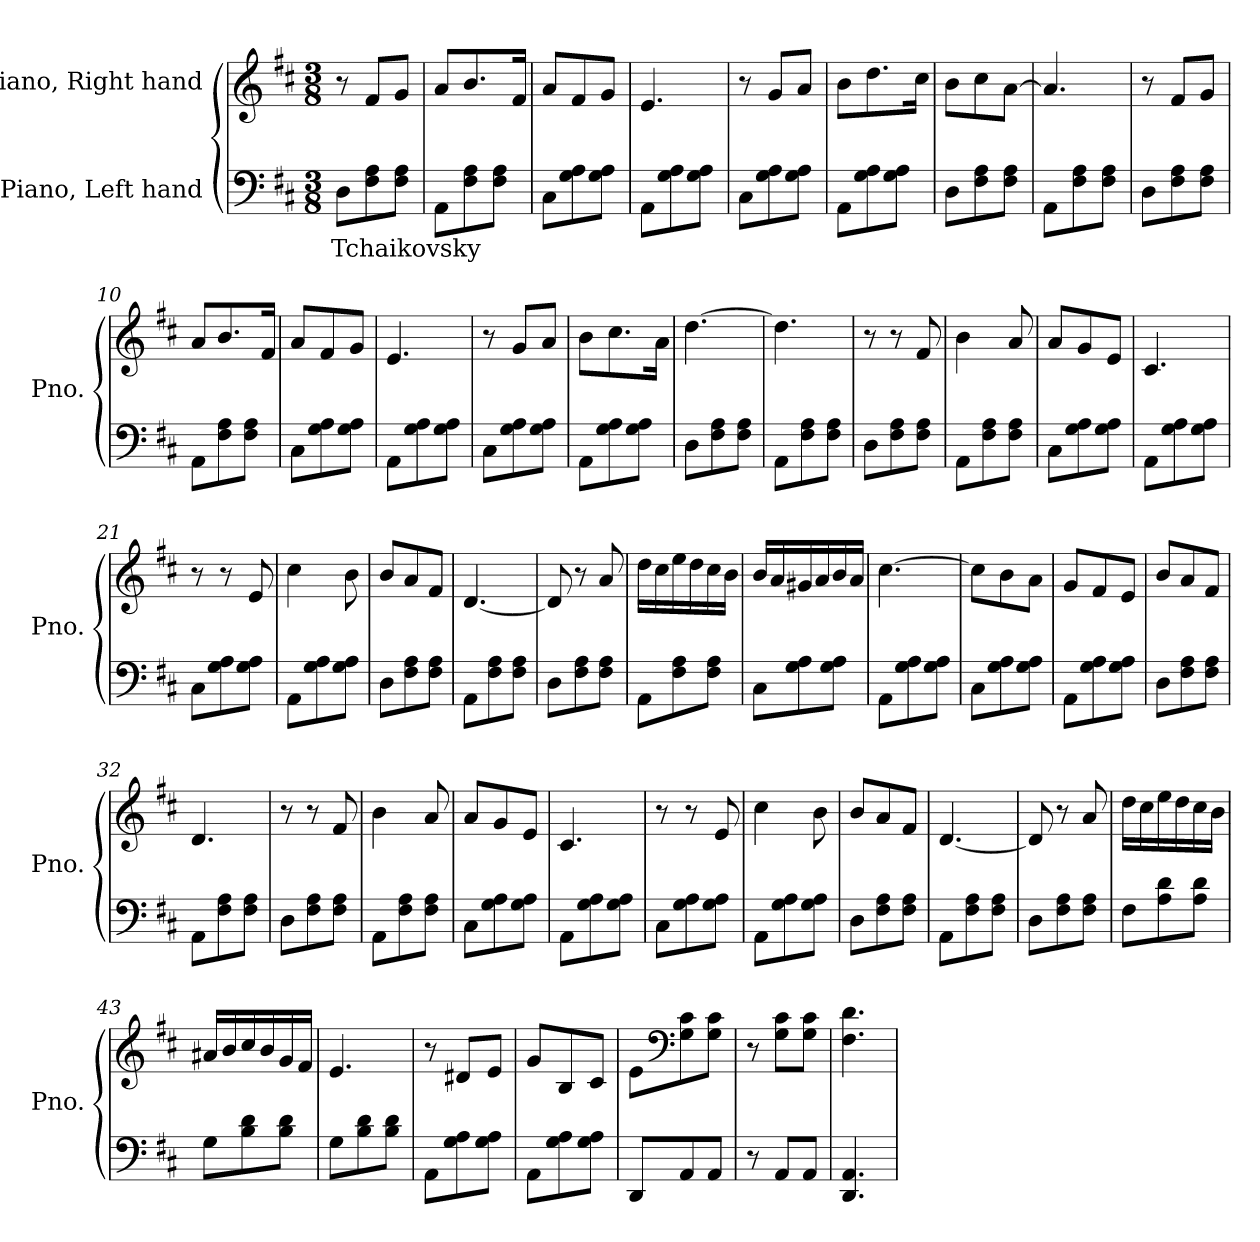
**kern	**text	**kern
*part2	*part2	*part1
*staff2	*staff2	*staff1
*I"Piano, Left hand	*	*I"Piano, Right hand
*I'Pno.	*	*I'Pno.
*clefF4	*	*clefG2
*k[f#c#]	*	*k[f#c#]
*M3/8	*	*M3/8
*MM100	*	*MM100
=1	=1	=1
!	!LO:LY:b	!
8D\L	Tchaikovsky	8r
8F#\ 8A\	.	8f#/L
8F#\ 8A\J	.	8g/J
=2	=2	=2
8AA\L	.	8a/L
8F#\ 8A\	.	8.b/
8F#\ 8A\J	.	.
.	.	16f#/Jk
=3	=3	=3
8C#\L	.	8a/L
8G\ 8A\	.	8f#/
8G\ 8A\J	.	8g/J
=4	=4	=4
8AA\L	.	4.e/
8G\ 8A\	.	.
8G\ 8A\J	.	.
=5	=5	=5
8C#\L	.	8r
8G\ 8A\	.	8g/L
8G\ 8A\J	.	8a/J
=6	=6	=6
8AA\L	.	8b\L
8G\ 8A\	.	8.dd\
8G\ 8A\J	.	.
.	.	16cc#\Jk
!!LO:LB:g=z
=7	=7	=7
8D\L	.	8b\L
8F#\ 8A\	.	8cc#\
8F#\ 8A\J	.	[8a\J
=8	=8	=8
8AA\L	.	4.a/]
8F#\ 8A\	.	.
8F#\ 8A\J	.	.
=9	=9	=9
8D\L	.	8r
8F#\ 8A\	.	8f#/L
8F#\ 8A\J	.	8g/J
=10	=10	=10
8AA\L	.	8a/L
8F#\ 8A\	.	8.b/
8F#\ 8A\J	.	.
.	.	16f#/Jk
=11	=11	=11
8C#\L	.	8a/L
8G\ 8A\	.	8f#/
8G\ 8A\J	.	8g/J
=12	=12	=12
8AA\L	.	4.e/
8G\ 8A\	.	.
8G\ 8A\J	.	.
=13	=13	=13
8C#\L	.	8r
8G\ 8A\	.	8g/L
8G\ 8A\J	.	8a/J
=14	=14	=14
8AA\L	.	8b\L
8G\ 8A\	.	8.cc#\
8G\ 8A\J	.	.
.	.	16a\Jk
=15	=15	=15
8D\L	.	[4.dd\
8F#\ 8A\	.	.
8F#\ 8A\J	.	.
!!LO:LB:g=z
=16	=16	=16
8AA\L	.	4.dd\]
8F#\ 8A\	.	.
8F#\ 8A\J	.	.
=17	=17	=17
8D\L	.	8r
8F#\ 8A\	.	8r
8F#\ 8A\J	.	8f#/
=18	=18	=18
8AA\L	.	4b\
8F#\ 8A\	.	.
8F#\ 8A\J	.	8a/
=19	=19	=19
8C#\L	.	8a/L
8G\ 8A\	.	8g/
8G\ 8A\J	.	8e/J
=20	=20	=20
8AA\L	.	4.c#/
8G\ 8A\	.	.
8G\ 8A\J	.	.
=21	=21	=21
8C#\L	.	8r
8G\ 8A\	.	8r
8G\ 8A\J	.	8e/
=22	=22	=22
8AA\L	.	4cc#\
8G\ 8A\	.	.
8G\ 8A\J	.	8b\
=23	=23	=23
8D\L	.	8b/L
8F#\ 8A\	.	8a/
8F#\ 8A\J	.	8f#/J
!!LO:LB:g=z
=24	=24	=24
8AA\L	.	[4.d/
8F#\ 8A\	.	.
8F#\ 8A\J	.	.
=25	=25	=25
8D\L	.	8d/]
8F#\ 8A\	.	8r
8F#\ 8A\J	.	8a/
=26	=26	=26
8AA\L	.	16dd\LL
.	.	16cc#\
8F#\ 8A\	.	16ee\
.	.	16dd\
8F#\ 8A\J	.	16cc#\
.	.	16b\JJ
=27	=27	=27
8C#\L	.	16b/LL
.	.	16a/
8G\ 8A\	.	16g#X/
.	.	16a/
8G\ 8A\J	.	16b/
.	.	16a/JJ
=28	=28	=28
8AA\L	.	[4.cc#\
8G\ 8A\	.	.
8G\ 8A\J	.	.
=29	=29	=29
8C#\L	.	8cc#\L]
8G\ 8A\	.	8b\
8G\ 8A\J	.	8a\J
=30	=30	=30
8AA\L	.	8g/L
8G\ 8A\	.	8f#/
8G\ 8A\J	.	8e/J
!!LO:LB:g=z
=31	=31	=31
8D\L	.	8b/L
8F#\ 8A\	.	8a/
8F#\ 8A\J	.	8f#/J
=32	=32	=32
8AA\L	.	4.d/
8F#\ 8A\	.	.
8F#\ 8A\J	.	.
=33	=33	=33
8D\L	.	8r
8F#\ 8A\	.	8r
8F#\ 8A\J	.	8f#/
=34	=34	=34
8AA\L	.	4b\
8F#\ 8A\	.	.
8F#\ 8A\J	.	8a/
=35	=35	=35
8C#\L	.	8a/L
8G\ 8A\	.	8g/
8G\ 8A\J	.	8e/J
=36	=36	=36
8AA\L	.	4.c#/
8G\ 8A\	.	.
8G\ 8A\J	.	.
=37	=37	=37
8C#\L	.	8r
8G\ 8A\	.	8r
8G\ 8A\J	.	8e/
=38	=38	=38
8AA\L	.	4cc#\
8G\ 8A\	.	.
8G\ 8A\J	.	8b\
!!LO:LB:g=z
=39	=39	=39
8D\L	.	8b/L
8F#\ 8A\	.	8a/
8F#\ 8A\J	.	8f#/J
=40	=40	=40
8AA\L	.	[4.d/
8F#\ 8A\	.	.
8F#\ 8A\J	.	.
=41	=41	=41
8D\L	.	8d/]
8F#\ 8A\	.	8r
8F#\ 8A\J	.	8a/
=42	=42	=42
8F#\L	.	16dd\LL
.	.	16cc#\
8A\ 8d\	.	16ee\
.	.	16dd\
8A\ 8d\J	.	16cc#\
.	.	16b\JJ
=43	=43	=43
8G\L	.	16a#X/LL
.	.	16b/
8B\ 8d\	.	16cc#/
.	.	16b/
8B\ 8d\J	.	16g/
.	.	16f#/JJ
=44	=44	=44
8G\L	.	4.e/
8B\ 8d\	.	.
8B\ 8d\J	.	.
=45	=45	=45
8AA\L	.	8r
8G\ 8A\	.	8d#X/L
8G\ 8A\J	.	8e/J
=46	=46	=46
8AA\L	.	8g/L
8G\ 8A\	.	8B/
8G\ 8A\J	.	8c#/J
!!LO:PB:g=z
=47	=47	=47
8DD/L	.	8e\L
*	*	*clefF4
8AA/	.	8G\ 8c#\
8AA/J	.	8G\ 8c#\J
=48	=48	=48
8r	.	8r
8AA/L	.	8G\ 8c#\L
8AA/J	.	8G\ 8c#\J
=49	=49	=49
4.DD/ 4.AA/	.	4.F#\ 4.d\
=	=	=
*-	*-	*-
